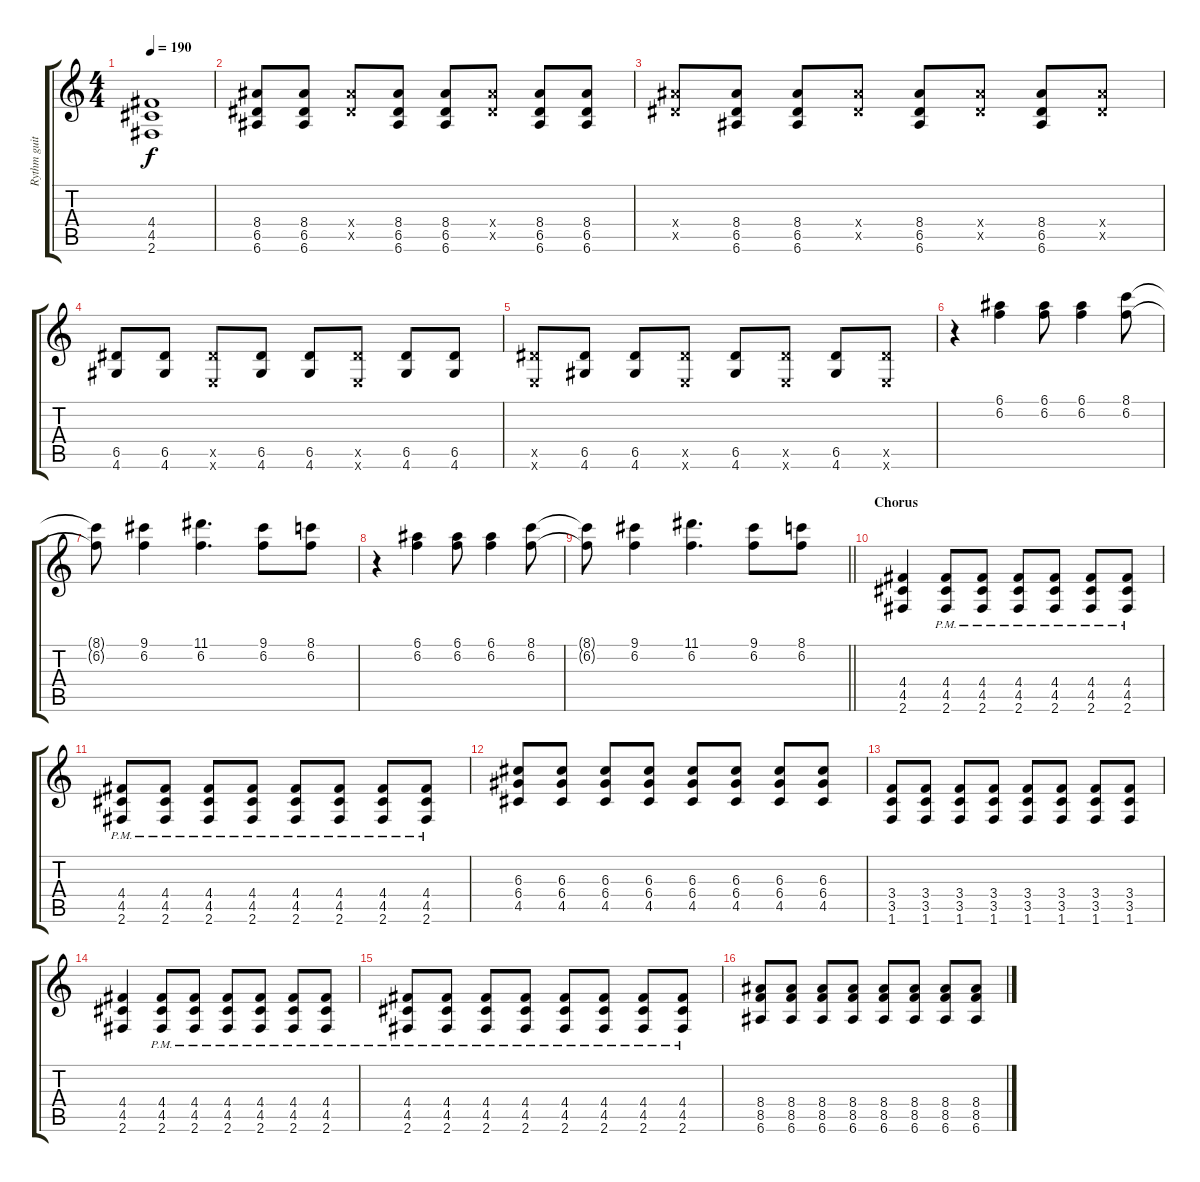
\track ("Rythm guitar" "Rythm guit") {instrument distortionguitar}
\staff {score tabs}
\tuning (E4 B3 G3 D3 A2 E2) {hide}
\ts (4 4)
\tempo 190
\clef g2
\ks c
(4.4{t} 4.5{t} 2.6{t}).1{dy f} |
(8.4 6.5 6.6).8 (8.4 6.5 6.6).8 (8.4{x} 6.5{x}).8 (8.4 6.5 6.6).8 (8.4 6.5 6.6).8 (8.4{x} 6.5{x}).8 (8.4 6.5 6.6).8 (8.4 6.5 6.6).8 |
(8.4{x} 6.5{x}).8 (8.4 6.5 6.6).8 (8.4 6.5 6.6).8 (8.4{x} 6.5{x}).8 (8.4 6.5 6.6).8 (8.4{x} 6.5{x}).8 (8.4 6.5 6.6).8 (8.4{x} 6.5{x}).8 |
(6.5 4.6).8 (6.5 4.6).8 (6.5{x} 0.6{x}).8 (6.5 4.6).8 (6.5 4.6).8 (6.5{x} 0.6{x}).8 (6.5 4.6).8 (6.5 4.6).8 |
(6.5{x} 0.6{x}).8 (6.5 4.6).8 (6.5 4.6).8 (6.5{x} 0.6{x}).8 (6.5 4.6).8 (6.5{x} 0.6{x}).8 (6.5 4.6).8 (6.5{x} 0.6{x}).8 |
r.4 (6.1 6.2).4 (6.1 6.2).8 (6.1 6.2).4 (8.1 6.2).8 |
(8.1{t} 6.2{t}).8 (9.1 6.2).4 (11.1 6.2).4{d} (9.1 6.2).8 (8.1 6.2).8 |
r.4 (6.1 6.2).4 (6.1 6.2).8 (6.1 6.2).4 (8.1 6.2).8 |
\barLineRight lightlight
(8.1{t} 6.2{t}).8 (9.1 6.2).4 (11.1 6.2).4{d} (9.1 6.2).8 (8.1 6.2).8 |
\section ("" "Chorus")
(4.4 4.5 2.6).4 (4.4{pm} 4.5{pm} 2.6{pm}).8 (4.4{pm} 4.5{pm} 2.6{pm}).8 (4.4{pm} 4.5{pm} 2.6{pm}).8 (4.4{pm} 4.5{pm} 2.6{pm}).8 (4.4{pm} 4.5{pm} 2.6{pm}).8 (4.4{pm} 4.5{pm} 2.6{pm}).8 |
(4.4{pm} 4.5{pm} 2.6{pm}).8 (4.4{pm} 4.5{pm} 2.6{pm}).8 (4.4{pm} 4.5{pm} 2.6{pm}).8 (4.4{pm} 4.5{pm} 2.6{pm}).8 (4.4{pm} 4.5{pm} 2.6{pm}).8 (4.4{pm} 4.5{pm} 2.6{pm}).8 (4.4{pm} 4.5{pm} 2.6{pm}).8 (4.4{pm} 4.5{pm} 2.6{pm}).8 |
(6.3 6.4 4.5).8 (6.3 6.4 4.5).8 (6.3 6.4 4.5).8 (6.3 6.4 4.5).8 (6.3 6.4 4.5).8 (6.3 6.4 4.5).8 (6.3 6.4 4.5).8 (6.3 6.4 4.5).8 |
(3.4 3.5 1.6).8 (3.4 3.5 1.6).8 (3.4 3.5 1.6).8 (3.4 3.5 1.6).8 (3.4 3.5 1.6).8 (3.4 3.5 1.6).8 (3.4 3.5 1.6).8 (3.4 3.5 1.6).8 |
(4.4 4.5 2.6).4 (4.4{pm} 4.5{pm} 2.6{pm}).8 (4.4{pm} 4.5{pm} 2.6{pm}).8 (4.4{pm} 4.5{pm} 2.6{pm}).8 (4.4{pm} 4.5{pm} 2.6{pm}).8 (4.4{pm} 4.5{pm} 2.6{pm}).8 (4.4{pm} 4.5{pm} 2.6{pm}).8 |
(4.4{pm} 4.5{pm} 2.6{pm}).8 (4.4{pm} 4.5{pm} 2.6{pm}).8 (4.4{pm} 4.5{pm} 2.6{pm}).8 (4.4{pm} 4.5{pm} 2.6{pm}).8 (4.4{pm} 4.5{pm} 2.6{pm}).8 (4.4{pm} 4.5{pm} 2.6{pm}).8 (4.4{pm} 4.5{pm} 2.6{pm}).8 (4.4{pm} 4.5{pm} 2.6{pm}).8 |
(8.4 8.5 6.6).8 (8.4 8.5 6.6).8 (8.4 8.5 6.6).8 (8.4 8.5 6.6).8 (8.4 8.5 6.6).8 (8.4 8.5 6.6).8 (8.4 8.5 6.6).8 (8.4 8.5 6.6).8
